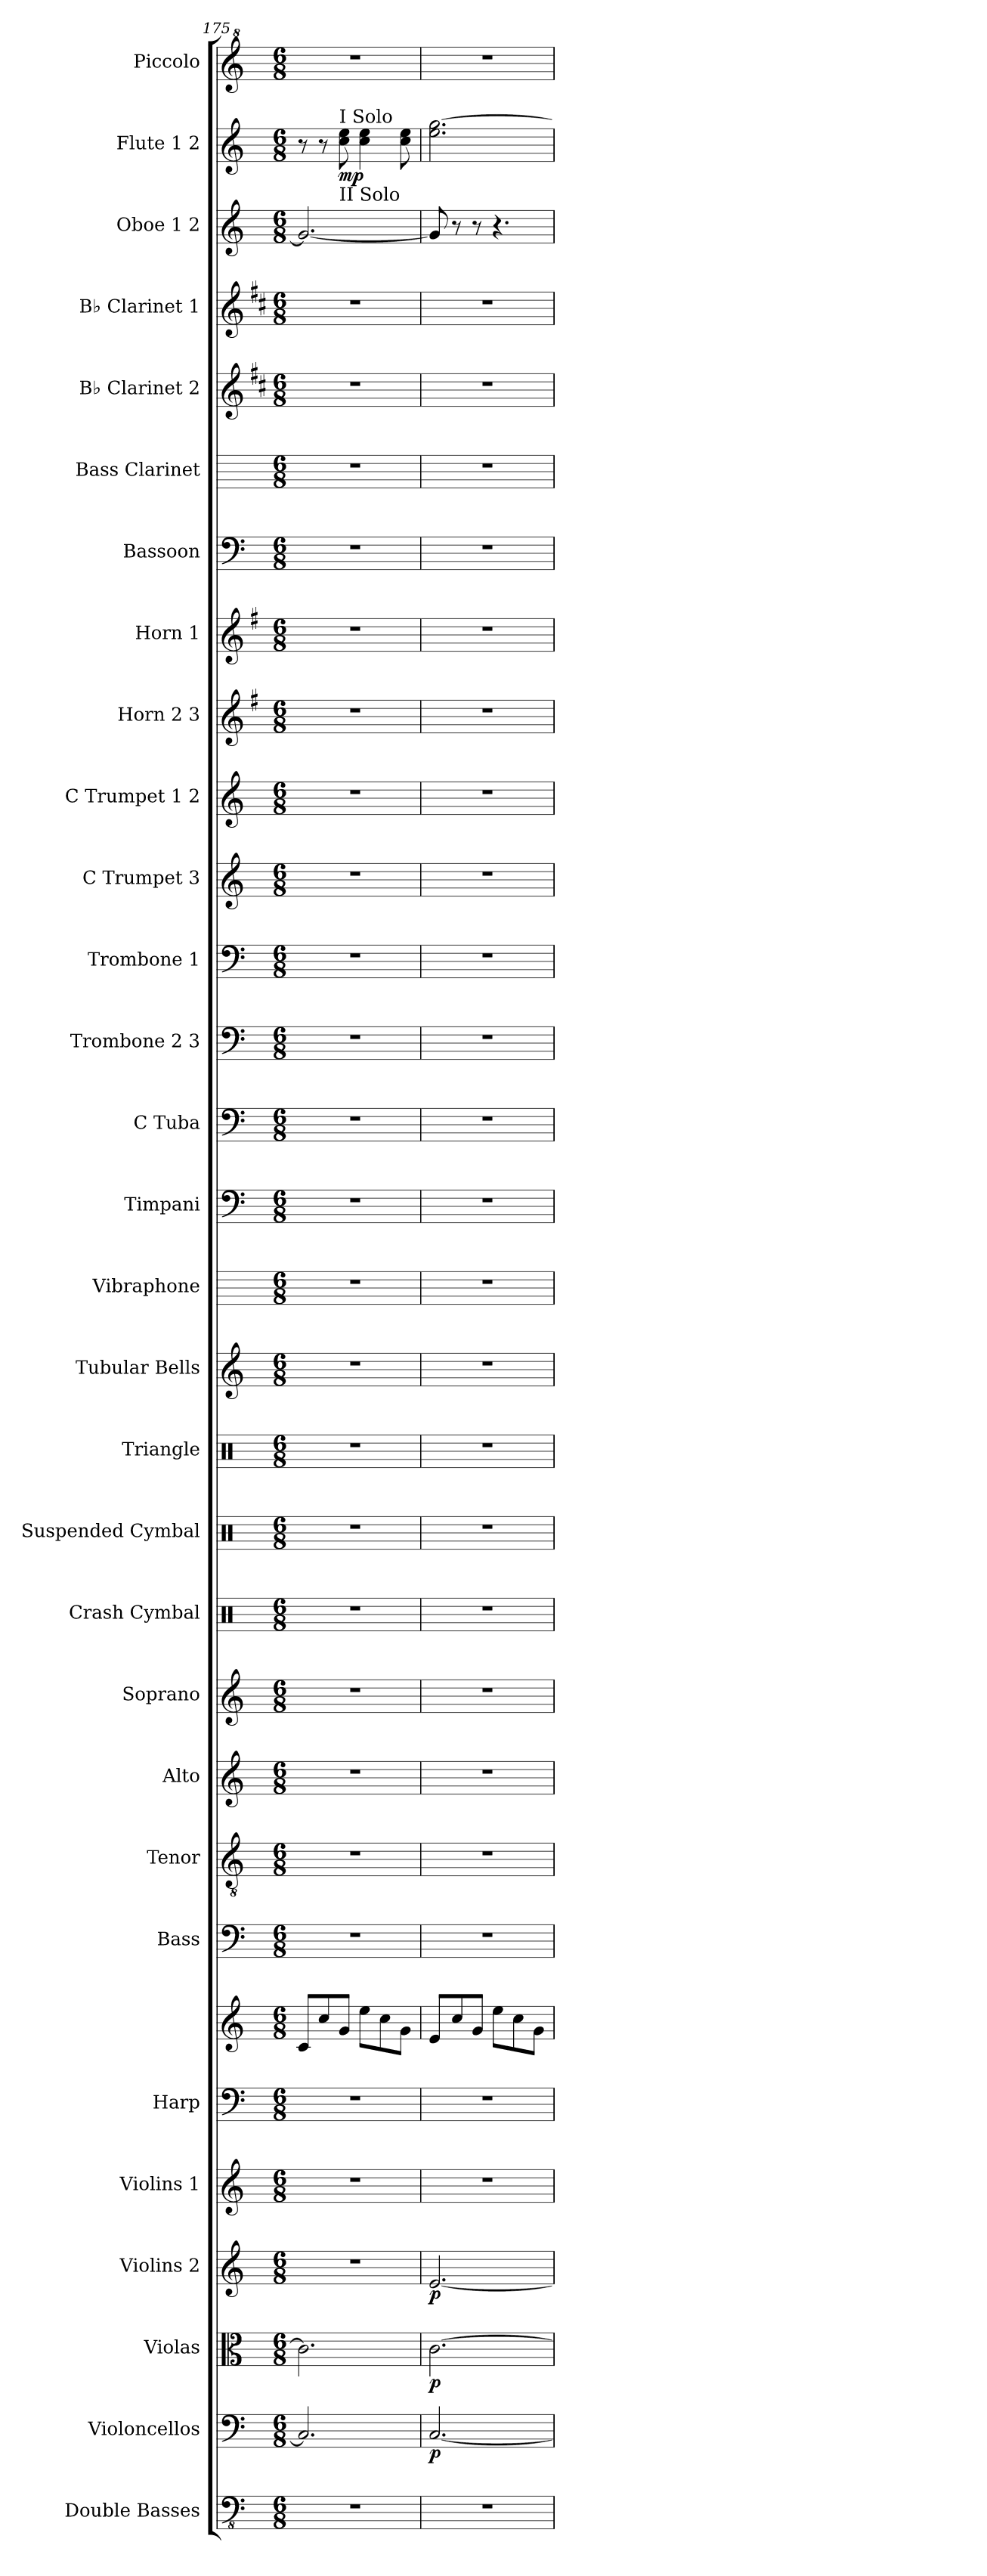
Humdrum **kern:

**kern	**kern	**dynam	**kern	**dynam	**kern	**dynam	**kern	**kern	**kern	**kern	**kern	**kern	**kern	**kern	**kern	**kern	**kern	**kern	**kern	**kern	**kern	**kern	**kern	**kern	**kern	**kern	**kern	**kern	**kern	**kern	**kern	**kern	**dynam	**kern
*part30	*part29	*part29	*part28	*part28	*part27	*part27	*part26	*part25	*part25	*part24	*part23	*part22	*part21	*part20	*part19	*part18	*part17	*part16	*part15	*part14	*part13	*part12	*part11	*part10	*part9	*part8	*part7	*part6	*part5	*part4	*part3	*part2	*part2	*part1
*staff31	*staff30	*staff30	*staff29	*staff29	*staff28	*staff28	*staff27	*staff26	*staff25	*staff24	*staff23	*staff22	*staff21	*staff20	*staff19	*staff18	*staff17	*staff16	*staff15	*staff14	*staff13	*staff12	*staff11	*staff10	*staff9	*staff8	*staff7	*staff6	*staff5	*staff4	*staff3	*staff2	*staff2	*staff1
*I"Double Basses	*I"Violoncellos	*	*I"Violas	*	*I"Violins 2	*	*I"Violins 1	*I"Harp	*	*I"Bass	*I"Tenor	*I"Alto	*I"Soprano	*I"Crash Cymbal	*I"Suspended Cymbal	*I"Triangle	*I"Tubular Bells	*I"Vibraphone	*I"Timpani	*I"C Tuba	*I"Trombone 2 3	*I"Trombone 1	*I"C Trumpet 3	*I"C Trumpet 1 2	*I"Horn 2 3	*I"Horn 1	*I"Bassoon	*I"Bass Clarinet	*I"B♭ Clarinet 2	*I"B♭ Clarinet 1	*I"Oboe 1 2	*I"Flute 1 2	*	*I"Piccolo
*I'Dbs.	*I'Vlcs.	*	*I'Vlas.	*	*I'Vlns. 2	*	*I'Vlns. 1	*I'Hrp.	*	*I'B.	*I'T.	*I'A.	*I'S.	*I'Cr. Cym.	*I'Susp. Cym.	*I'Trgl.	*I'Tu. Be.	*I'Vib.	*I'Timp.	*I'C Tu.	*I'Trb. 2 3	*I'Trb. 1	*I'C Tpt. 3	*I'C Tpt. 1 2	*I'Hn. 2 3	*I'Hn. 1	*I'Bsn.	*I'B. Cl.	*I'B♭ Cl. 2	*I'B♭ Cl. 1	*I'Ob. 1 2	*I'Fl. 1 2	*	*I'Picc.
*clefFv4	*clefF4	*	*clefC3	*	*clefG2	*	*clefG2	*clefF4	*clefG2	*clefF4	*clefGv2	*clefG2	*clefG2	*clefX	*clefX	*clefX	*clefG2	*	*clefF4	*clefF4	*clefF4	*clefF4	*clefG2	*clefG2	*clefG2	*clefG2	*clefF4	*	*clefG2	*clefG2	*clefG2	*clefG2	*	*clefG^2
*	*	*	*	*	*	*	*	*	*	*	*	*	*	*	*	*	*	*	*	*	*	*	*	*	*ITrd4c7	*ITrd4c7	*	*ITrd8c14	*ITrd1c2	*ITrd1c2	*	*	*	*ITrd-7c-12
*k[]	*k[]	*	*k[]	*	*k[]	*	*k[]	*k[]	*k[]	*k[]	*k[]	*k[]	*k[]	*k[]	*k[]	*k[]	*k[]	*k[]	*k[]	*k[]	*k[]	*k[]	*k[]	*k[]	*k[]	*k[]	*k[]	*k[]	*k[]	*k[]	*k[]	*k[]	*	*k[]
*C:	*C:	*	*C:	*	*C:	*	*C:	*C:	*C:	*C:	*C:	*C:	*C:	*C:	*C:	*C:	*C:	*C:	*C:	*C:	*C:	*C:	*C:	*C:	*C:	*C:	*C:	*C:	*C:	*C:	*C:	*C:	*	*C:
*M6/8	*M6/8	*	*M6/8	*	*M6/8	*	*M6/8	*M6/8	*M6/8	*M6/8	*M6/8	*M6/8	*M6/8	*M6/8	*M6/8	*M6/8	*M6/8	*M6/8	*M6/8	*M6/8	*M6/8	*M6/8	*M6/8	*M6/8	*M6/8	*M6/8	*M6/8	*M6/8	*M6/8	*M6/8	*M6/8	*M6/8	*	*M6/8
=175	=175	=175	=175	=175	=175	=175	=175	=175	=175	=175	=175	=175	=175	=175	=175	=175	=175	=175	=175	=175	=175	=175	=175	=175	=175	=175	=175	=175	=175	=175	=175	=175	=175	=175
2.r	2.C/]	.	2.c\]	.	2.r	.	2.r	2.r	8c/L	2.r	2.r	2.r	2.r	2.r	2.r	2.r	2.r	2.r	2.r	2.r	2.r	2.r	2.r	2.r	2.r	2.r	2.r	2.r	2.r	2.r	2.g/_	8r	.	2.r
.	.	.	.	.	.	.	.	.	8cc/	.	.	.	.	.	.	.	.	.	.	.	.	.	.	.	.	.	.	.	.	.	.	8r	.	.
!	!	!	!	!	!	!	!	!	!	!	!	!	!	!	!	!	!	!	!	!	!	!	!	!	!	!	!	!	!	!	!	!LO:TX:a:t=I Solo	!	!
!	!	!	!	!	!	!	!	!	!	!	!	!	!	!	!	!	!	!	!	!	!	!	!	!	!	!	!	!	!	!	!	!LO:TX:b:t=II Solo	!	!
!	!	!	!	!	!	!	!	!	!	!	!	!	!	!	!	!	!	!	!	!	!	!	!	!	!	!	!	!	!	!	!	!	!LO:DY:b	!
.	.	.	.	.	.	.	.	.	8g/J	.	.	.	.	.	.	.	.	.	.	.	.	.	.	.	.	.	.	.	.	.	.	8cc\ 8ee\	mp	.
.	.	.	.	.	.	.	.	.	8ee\L	.	.	.	.	.	.	.	.	.	.	.	.	.	.	.	.	.	.	.	.	.	.	4cc\ 4ee\	.	.
.	.	.	.	.	.	.	.	.	8cc\	.	.	.	.	.	.	.	.	.	.	.	.	.	.	.	.	.	.	.	.	.	.	.	.	.
.	.	.	.	.	.	.	.	.	8g\J	.	.	.	.	.	.	.	.	.	.	.	.	.	.	.	.	.	.	.	.	.	.	8cc\ 8ee\	.	.
=176	=176	=176	=176	=176	=176	=176	=176	=176	=176	=176	=176	=176	=176	=176	=176	=176	=176	=176	=176	=176	=176	=176	=176	=176	=176	=176	=176	=176	=176	=176	=176	=176	=176	=176
!	!	!LO:DY:b	!	!LO:DY:b	!	!LO:DY:b	!	!	!	!	!	!	!	!	!	!	!	!	!	!	!	!	!	!	!	!	!	!	!	!	!	!	!	!
2.r	[2.C/	p	[2.c\	p	[2.e/	p	2.r	2.r	8e/L	2.r	2.r	2.r	2.r	2.r	2.r	2.r	2.r	2.r	2.r	2.r	2.r	2.r	2.r	2.r	2.r	2.r	2.r	2.r	2.r	2.r	8g/]	2.ee\ [2.gg\	.	2.r
.	.	.	.	.	.	.	.	.	8cc/	.	.	.	.	.	.	.	.	.	.	.	.	.	.	.	.	.	.	.	.	.	8r	.	.	.
.	.	.	.	.	.	.	.	.	8g/J	.	.	.	.	.	.	.	.	.	.	.	.	.	.	.	.	.	.	.	.	.	8r	.	.	.
.	.	.	.	.	.	.	.	.	8ee\L	.	.	.	.	.	.	.	.	.	.	.	.	.	.	.	.	.	.	.	.	.	4.r	.	.	.
.	.	.	.	.	.	.	.	.	8cc\	.	.	.	.	.	.	.	.	.	.	.	.	.	.	.	.	.	.	.	.	.	.	.	.	.
.	.	.	.	.	.	.	.	.	8g\J	.	.	.	.	.	.	.	.	.	.	.	.	.	.	.	.	.	.	.	.	.	.	.	.	.
=	=	=	=	=	=	=	=	=	=	=	=	=	=	=	=	=	=	=	=	=	=	=	=	=	=	=	=	=	=	=	=	=	=	=
*-	*-	*-	*-	*-	*-	*-	*-	*-	*-	*-	*-	*-	*-	*-	*-	*-	*-	*-	*-	*-	*-	*-	*-	*-	*-	*-	*-	*-	*-	*-	*-	*-	*-	*-
